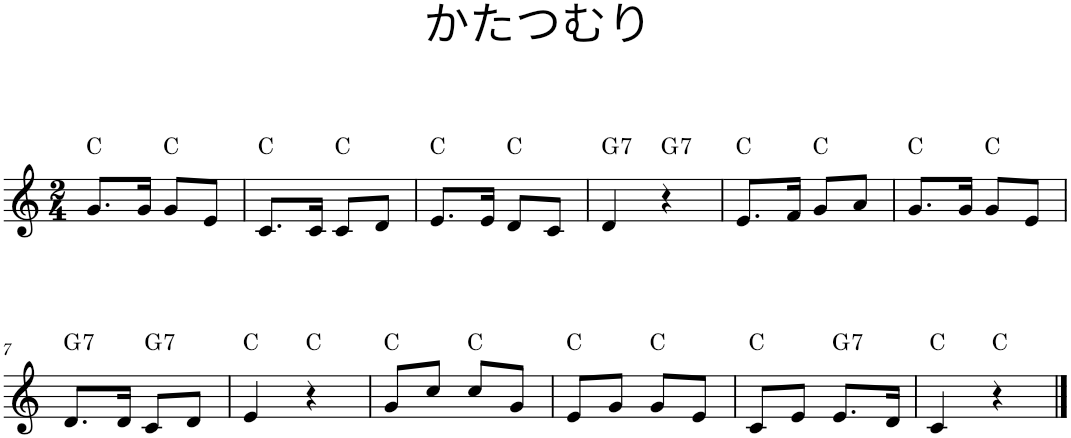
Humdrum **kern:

**kern	**harte
*part1	*part1
*staff1	*
*I"Piano	*
*I'Pno.	*
*clefG2	*
*k[]	*
*M2/4	*
=1	=1
8.g/L	C:maj
16g/Jk	.
8g/L	C:maj
8e/J	.
=2	=2
8.c/L	C:maj
16c/Jk	.
8c/L	C:maj
8d/J	.
=3	=3
8.e/L	C:maj
16e/Jk	.
8d/L	C:maj
8c/J	.
=4	=4
!	!LO:H:kt=7
4d/	G:7
!	!LO:H:kt=7
4r	G:7
=5	=5
8.e/L	C:maj
16f/Jk	.
8g/L	C:maj
8a/J	.
=6	=6
8.g/L	C:maj
16g/Jk	.
8g/L	C:maj
8e/J	.
!!LO:LB:g=z
=7	=7
!	!LO:H:kt=7
8.d/L	G:7
16d/Jk	.
!	!LO:H:kt=7
8c/L	G:7
8d/J	.
=8	=8
4e/	C:maj
4r	C:maj
=9	=9
8g/L	C:maj
8cc/J	.
8cc/L	C:maj
8g/J	.
=10	=10
8e/L	C:maj
8g/J	.
8g/L	C:maj
8e/J	.
=11	=11
8c/L	C:maj
8e/J	.
!	!LO:H:kt=7
8.e/L	G:7
16d/Jk	.
=12	=12
4c/	C:maj
4r	C:maj
==	==
*-	*-
